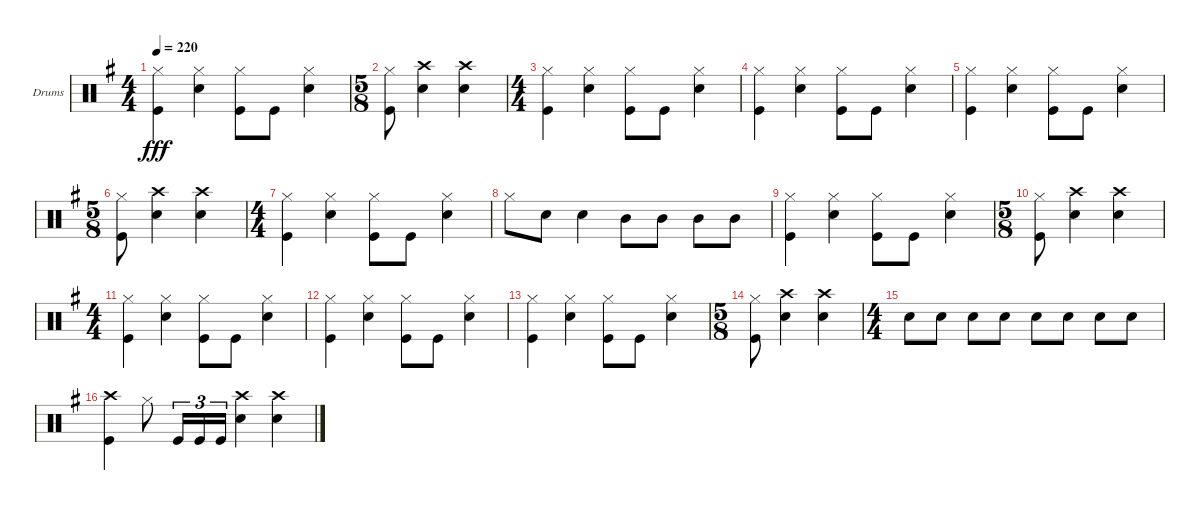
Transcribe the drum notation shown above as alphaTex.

\defaultSystemsLayout 4
\bracketExtendMode groupsimilarinstruments
\firstSystemTrackNameOrientation horizontal
\otherSystemsTrackNameOrientation horizontal
\chordDiagramsInScore
\track ("Lars U." "Drums") {instrument percussion}
\staff {score}
\articulation defaults
\ts (4 4)
\tempo 220
\clef neutral
\ks g
("Kick (hit)" "Hi-Hat (closed)").4{dy fff} ("Snare (hit) 2" "Hi-Hat (closed)").4 ("Kick (hit)" "Hi-Hat (closed)").8 "Kick (hit)".8 ("Snare (hit) 2" "Hi-Hat (closed)").4 |
\ts (5 8)
("Kick (hit)" "Hi-Hat (closed)").8 ("Snare (hit) 2" "Crash high (hit)").4 ("Crash high (hit)" "Snare (hit) 2").4 |
\ts (4 4)
("Kick (hit)" "Hi-Hat (closed)").4 ("Snare (hit) 2" "Hi-Hat (closed)").4 ("Kick (hit)" "Hi-Hat (closed)").8 "Kick (hit)".8 ("Snare (hit) 2" "Hi-Hat (closed)").4 |
("Hi-Hat (closed)" "Kick (hit)").4 ("Snare (hit) 2" "Hi-Hat (closed)").4 ("Kick (hit)" "Hi-Hat (closed)").8 "Kick (hit)".8 ("Snare (hit) 2" "Hi-Hat (closed)").4 |
("Kick (hit)" "Hi-Hat (closed)").4 ("Snare (hit) 2" "Hi-Hat (closed)").4 ("Hi-Hat (closed)" "Kick (hit)").8 "Kick (hit)".8 ("Snare (hit) 2" "Hi-Hat (closed)").4 |
\ts (5 8)
("Kick (hit)" "Hi-Hat (closed)").8 ("Crash high (hit)" "Snare (hit) 2").4 ("Crash high (hit)" "Snare (hit) 2").4 |
\ts (4 4)
("Kick (hit)" "Hi-Hat (closed)").4 ("Snare (hit) 2" "Hi-Hat (closed)").4 ("Kick (hit)" "Hi-Hat (closed)").8 "Kick (hit)".8 ("Snare (hit) 2" "Hi-Hat (closed)").4 |
"Hi-Hat (closed)".8 "Snare (hit) 2".8 "Snare (hit) 2".4 "Mid Tom (hit)".8 "Mid Tom (hit)".8 "Mid Tom (hit)".8 "Mid Tom (hit)".8 |
("Kick (hit)" "Hi-Hat (closed)").4 ("Hi-Hat (closed)" "Snare (hit) 2").4 ("Kick (hit)" "Hi-Hat (closed)").8 "Kick (hit)".8 ("Snare (hit) 2" "Hi-Hat (closed)").4 |
\ts (5 8)
("Kick (hit)" "Hi-Hat (closed)").8 ("Crash high (hit)" "Snare (hit) 2").4 ("Crash high (hit)" "Snare (hit) 2").4 |
\ts (4 4)
("Hi-Hat (closed)" "Kick (hit)").4 ("Snare (hit) 2" "Hi-Hat (closed)").4 ("Kick (hit)" "Hi-Hat (closed)").8 "Kick (hit)".8 ("Snare (hit) 2" "Hi-Hat (closed)").4 |
("Kick (hit)" "Hi-Hat (closed)").4 ("Snare (hit) 2" "Hi-Hat (closed)").4 ("Hi-Hat (closed)" "Kick (hit)").8 "Kick (hit)".8 ("Snare (hit) 2" "Hi-Hat (closed)").4 |
("Kick (hit)" "Hi-Hat (closed)").4 ("Snare (hit) 2" "Hi-Hat (closed)").4 ("Kick (hit)" "Hi-Hat (closed)").8 "Kick (hit)".8 ("Hi-Hat (closed)" "Snare (hit) 2").4 |
\ts (5 8)
("Hi-Hat (closed)" "Kick (hit)").8 ("Crash high (hit)" "Snare (hit) 2").4 ("Crash high (hit)" "Snare (hit) 2").4 |
\ts (4 4)
"Snare (hit) 2".8 "Snare (hit) 2".8 "Snare (hit) 2".8 "Snare (hit) 2".8 "Snare (hit) 2".8 "Snare (hit) 2".8 "Snare (hit) 2".8 "Snare (hit) 2".8 |
("Crash high (hit)" "Kick (hit)").4 "Hi-Hat (closed)".8 "Kick (hit)".16{tu (3 2)} "Kick (hit)".16{tu (3 2)} "Kick (hit)".16{tu (3 2)} ("Crash high (hit)" "Snare (hit) 2").4 ("Crash high (hit)" "Snare (hit) 2").4
